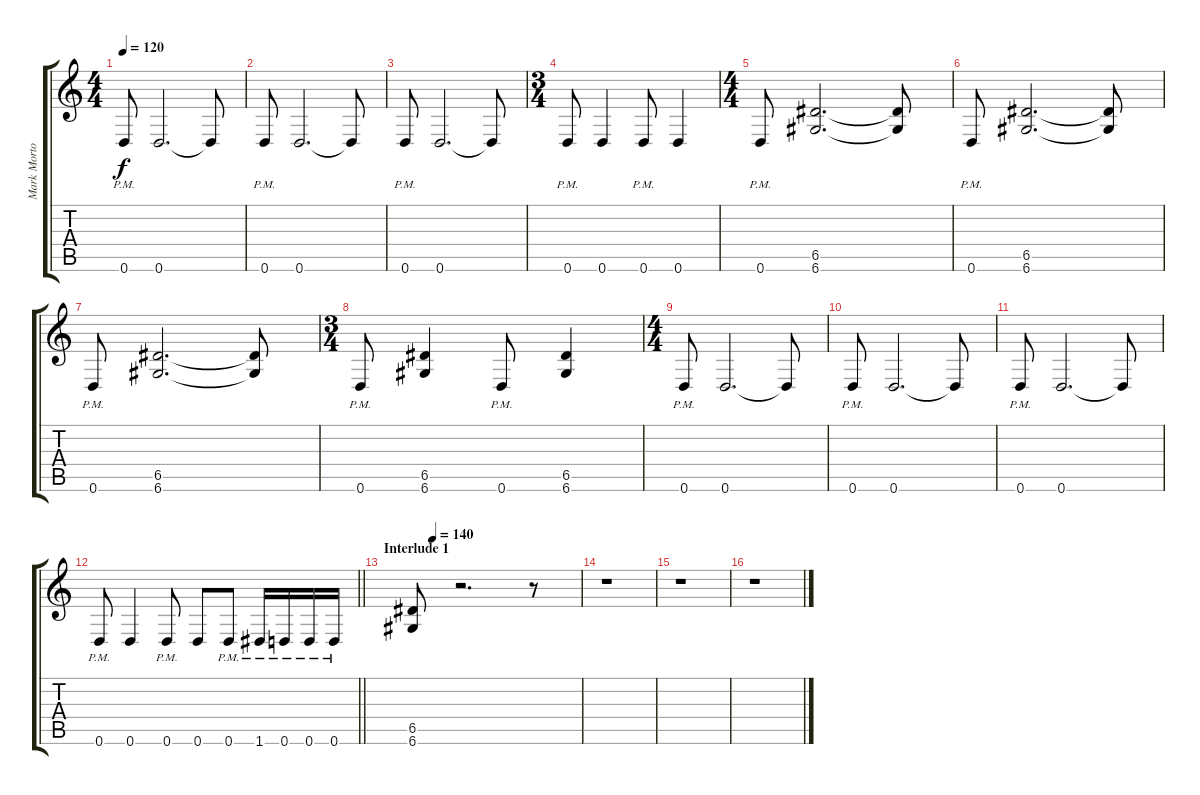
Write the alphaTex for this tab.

\track ("Mark Morton - Rhythm" "Mark Morto") {instrument distortionguitar}
\staff {score tabs}
\tuning (E4 B3 G3 D3 A2 D2) {hide}
\ts (4 4)
\tempo 120
\clef g2
\ks c
0.6{pm}.8{dy f} 0.6.2{d} 0.6{t}.8 |
0.6{pm}.8 0.6.2{d} 0.6{t}.8 |
0.6{pm}.8 0.6.2{d} 0.6{t}.8 |
\ts (3 4)
0.6{pm}.8 0.6.4 0.6{pm}.8 0.6.4 |
\ts (4 4)
0.6{pm}.8 (6.5 6.6).2{d} (6.5{t} 6.6{t}).8 |
0.6{pm}.8 (6.5 6.6).2{d} (6.5{t} 6.6{t}).8 |
0.6{pm}.8 (6.5 6.6).2{d} (6.5{t} 6.6{t}).8 |
\ts (3 4)
0.6{pm}.8 (6.5 6.6).4 0.6{pm}.8 (6.5 6.6).4 |
\ts (4 4)
0.6{pm}.8 0.6.2{d} 0.6{t}.8 |
0.6{pm}.8 0.6.2{d} 0.6{t}.8 |
0.6{pm}.8 0.6.2{d} 0.6{t}.8 |
\barLineRight lightlight
0.6{pm}.8 0.6.4 0.6{pm}.8 0.6.8 0.6{pm}.8 1.6{pm}.16 0.6{pm}.16 0.6{pm}.16 0.6{pm}.16 |
\section ("" "Interlude 1")
\tempo (140 0.125)
(6.5 6.6).8 r.2{d} r.8 |
r.1 |
r.1 |
r.1
